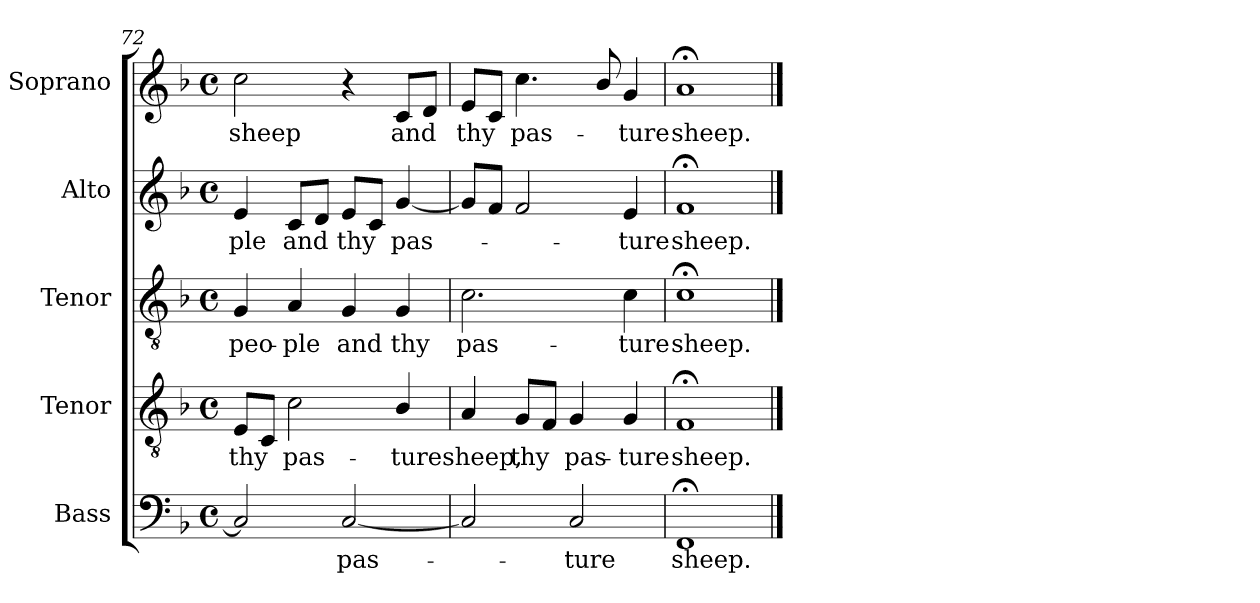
**kern	**text	**kern	**text	**kern	**text	**kern	**text	**kern	**text
*part5	*part5	*part4	*part4	*part3	*part3	*part2	*part2	*part1	*part1
*staff5	*staff5	*staff4	*staff4	*staff3	*staff3	*staff2	*staff2	*staff1	*staff1
*I"Bass	*	*I"Tenor	*	*I"Tenor	*	*I"Alto	*	*I"Soprano	*
*I'B.	*	*I'T.	*	*I'T.	*	*I'A.	*	*I'S.	*
!!LO:LB:g=z
*clefF4	*	*clefGv2	*	*clefGv2	*	*clefG2	*	*clefG2	*
*	*	*ITrd7c12	*	*ITrd7c12	*	*	*	*	*
*k[b-]	*	*k[b-]	*	*k[b-]	*	*k[b-]	*	*k[b-]	*
*F:	*	*F:	*	*F:	*	*F:	*	*F:	*
*M4/4	*	*M4/4	*	*M4/4	*	*M4/4	*	*M4/4	*
*met(c)	*	*met(c)	*	*met(c)	*	*met(c)	*	*met(c)	*
=72	=72	=72	=72	=72	=72	=72	=72	=72	=72
!	!	!	!LO:LY:b:color=#000000	!	!	!	!	!	!
!	!	!	!	!	!LO:LY:b:color=#000000	!	!	!	!
!	!	!	!	!	!	!	!LO:LY:b:color=#000000	!	!
!	!	!	!	!	!	!	!	!	!LO:LY:b:color=#000000
2Ci/]	.	8EEi/L	thy	4GGi/	peo-	4ei/	-ple	2cci\	sheep
.	.	8CCi/J	.	.	.	.	.	.	.
!	!	!	!LO:LY:b:color=#000000	!	!	!	!	!	!
!	!	!	!	!	!LO:LY:b:color=#000000	!	!	!	!
!	!	!	!	!	!	!	!LO:LY:b:color=#000000	!	!
.	.	2Ci\	pas-	4AAi/	-ple	8ci/L	and	.	.
.	.	.	.	.	.	8di/J	.	.	.
!	!LO:LY:b:color=#000000	!	!	!	!	!	!	!	!
!	!	!	!	!	!LO:LY:b:color=#000000	!	!	!	!
!	!	!	!	!	!	!	!LO:LY:b:color=#000000	!	!
[2Ci/	pas-	.	.	4GGi/	and	8ei/L	thy	4r	.
.	.	.	.	.	.	8ci/J	.	.	.
!	!	!	!LO:LY:b:color=#000000	!	!	!	!	!	!
!	!	!	!	!	!LO:LY:b:color=#000000	!	!	!	!
!	!	!	!	!	!	!	!LO:LY:b:color=#000000	!	!
!	!	!	!	!	!	!	!	!	!LO:LY:b:color=#000000
.	.	4BB-i/	-ture	4GGi/	thy	[4gi/	pas-	8ci/L	and
.	.	.	.	.	.	.	.	8di/J	.
=73	=73	=73	=73	=73	=73	=73	=73	=73	=73
!	!	!	!LO:LY:b:color=#000000	!	!	!	!	!	!
!	!	!	!	!	!LO:LY:b:color=#000000	!	!	!	!
!	!	!	!	!	!	!	!	!	!LO:LY:b:color=#000000
2Ci/]	.	4AAi/	sheep,	2.Ci\	pas-	8gi/L]	.	8ei/L	thy
.	.	.	.	.	.	8fi/J	.	8ci/J	.
!	!	!	!LO:LY:b:color=#000000	!	!	!	!	!	!
!	!	!	!	!	!	!	!	!	!LO:LY:b:color=#000000
.	.	8GGi/L	thy	.	.	2fi/	.	4.cci\	pas-
.	.	8FFi/J	.	.	.	.	.	.	.
!	!LO:LY:b:color=#000000	!	!	!	!	!	!	!	!
!	!	!	!LO:LY:b:color=#000000	!	!	!	!	!	!
2Ci/	-ture	4GGi/	pas-	.	.	.	.	.	.
.	.	.	.	.	.	.	.	8b-i/	.
!	!	!	!LO:LY:b:color=#000000	!	!	!	!	!	!
!	!	!	!	!	!LO:LY:b:color=#000000	!	!	!	!
!	!	!	!	!	!	!	!LO:LY:b:color=#000000	!	!
!	!	!	!	!	!	!	!	!	!LO:LY:b:color=#000000
.	.	4GGi/	-ture	4Ci\	-ture	4ei/	-ture	4gi/	-ture
=74	=74	=74	=74	=74	=74	=74	=74	=74	=74
!	!LO:LY:b:color=#000000	!	!	!	!	!	!	!	!
!	!	!	!LO:LY:b:color=#000000	!	!	!	!	!	!
!	!	!	!	!	!LO:LY:b:color=#000000	!	!	!	!
!	!	!	!	!	!	!	!LO:LY:b:color=#000000	!	!
!	!	!	!	!	!	!	!	!	!LO:LY:b:color=#000000
1FF;i	sheep.	1FF;i	sheep.	1C;i	sheep.	1f;i	sheep.	1a;i	sheep.
==	==	==	==	==	==	==	==	==	==
*-	*-	*-	*-	*-	*-	*-	*-	*-	*-
